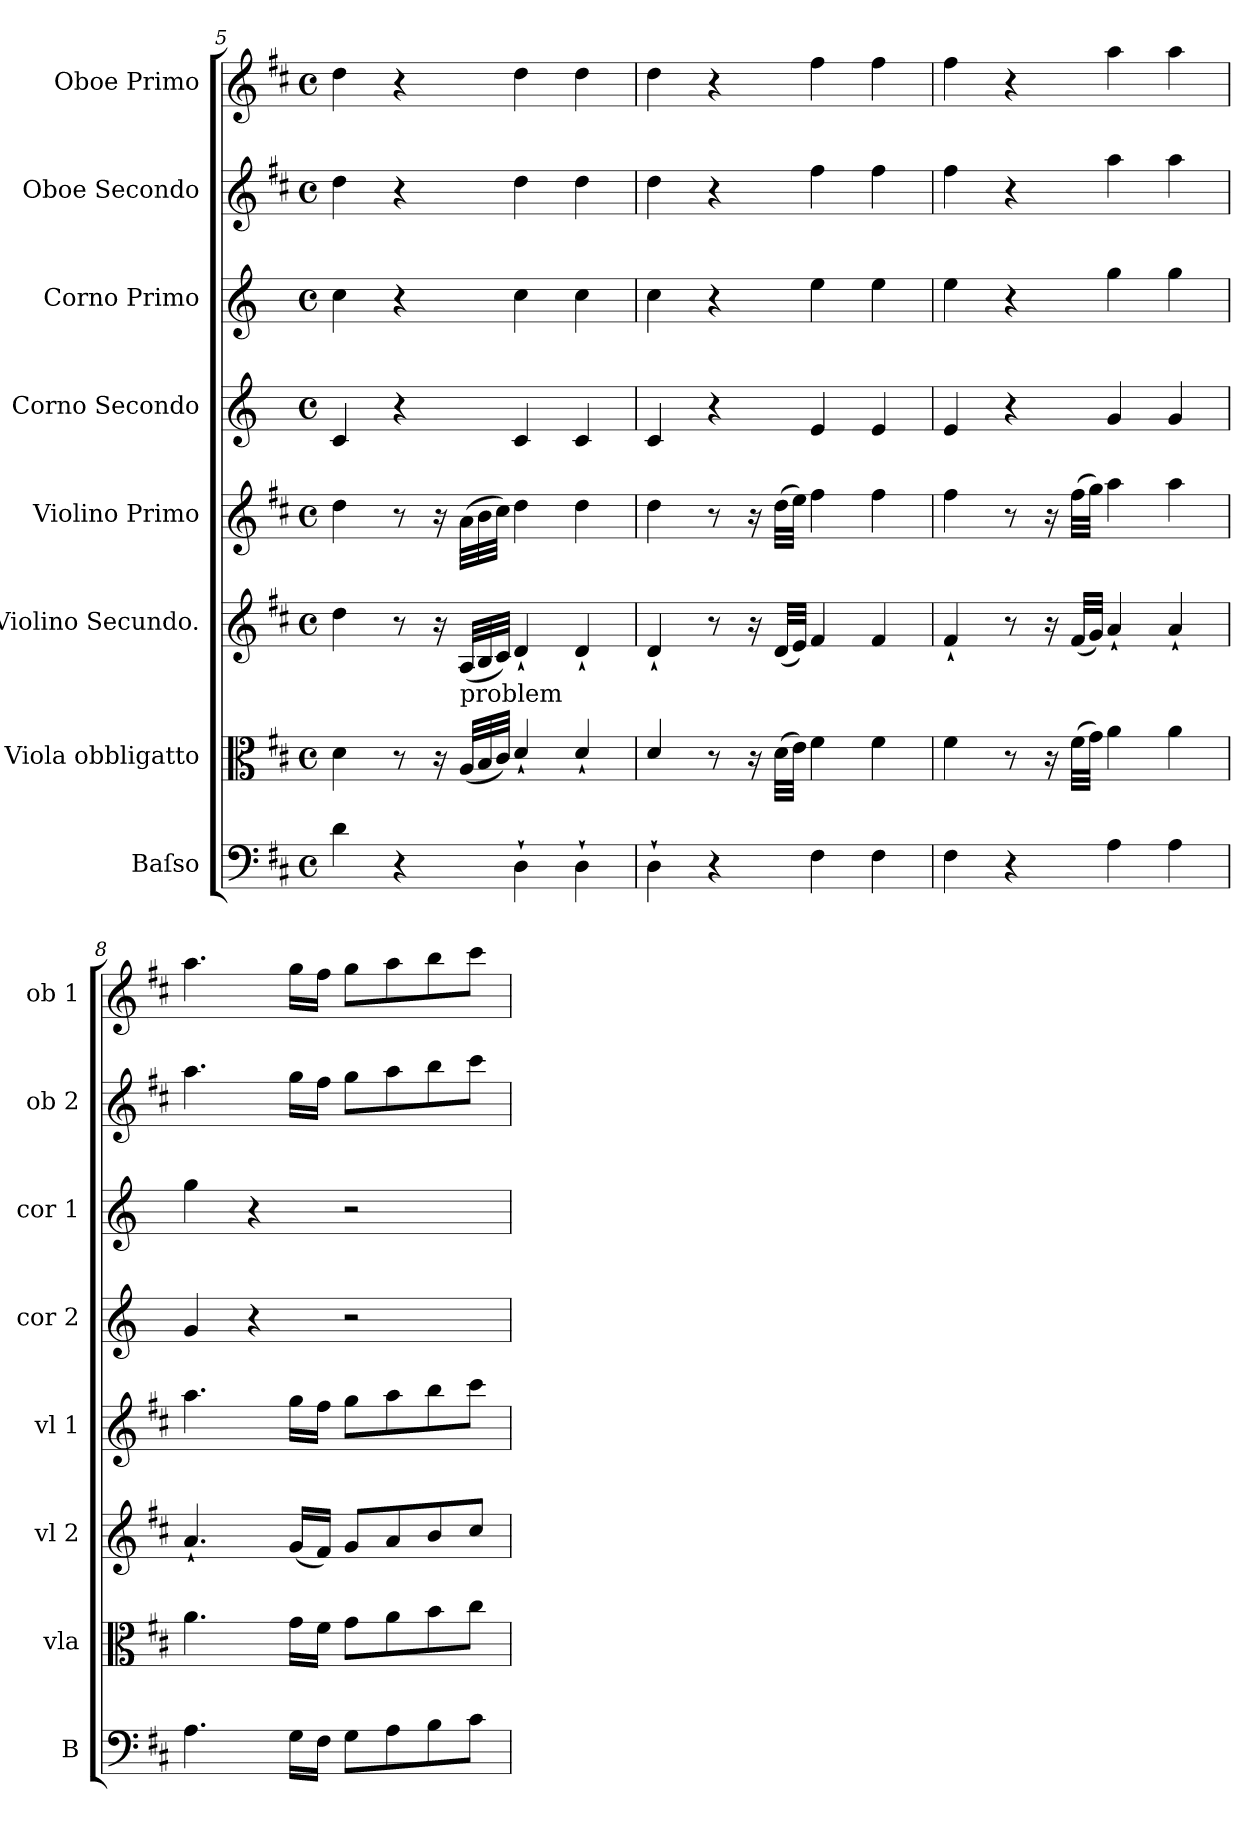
**kern	**kern	**kern	**kern	**kern	**kern	**kern	**kern
*part8	*part7	*part6	*part5	*part4	*part3	*part2	*part1
*staff8	*staff7	*staff6	*staff5	*staff4	*staff3	*staff2	*staff1
*I"Baſso	*I"Viola obbligatto	*I"Violino Secundo.	*I"Violino Primo	*I"Corno Secondo	*I"Corno Primo	*I"Oboe Secondo	*I"Oboe Primo
*I'B	*I'vla	*I'vl 2	*I'vl 1	*I'cor 2	*I'cor 1	*I'ob 2	*I'ob 1
*clefF4	*clefC3	*clefG2	*clefG2	*clefG2	*clefG2	*clefG2	*clefG2
*	*	*	*	*ITrd6c10	*ITrd6c10	*	*
*k[f#c#]	*k[f#c#]	*k[f#c#]	*k[f#c#]	*k[f#c#]	*k[f#c#]	*k[f#c#]	*k[f#c#]
*M4/4	*M4/4	*M4/4	*M4/4	*M4/4	*M4/4	*M4/4	*M4/4
*met(c)	*met(c)	*met(c)	*met(c)	*met(c)	*met(c)	*met(c)	*met(c)
=5	=5	=5	=5	=5	=5	=5	=5
4d\	4d\	4dd\	4dd\	4D/	4d\	4dd\	4dd\
4r	8r	8r	8r	4r	4r	4r	4r
.	16r	16r	16r	.	.	.	.
*	*Xtuplet	*Xtuplet	*Xtuplet	*	*	*	*
!	!LO:TX:a:t=problem	!	!	!	!	!	!
.	(48A/LLL	(48A/LLL	(48a\LLL	.	.	.	.
.	48B/	48B/	48b\	.	.	.	.
.	48c#/JJJ)	48c#/JJJ)	48cc#\JJJ)	.	.	.	.
4D`\	4d`/	4d`/	4dd\	4D/	4d\	4dd\	4dd\
4D`\	4d`/	4d`/	4dd\	4D/	4d\	4dd\	4dd\
=6	=6	=6	=6	=6	=6	=6	=6
4D`\	4d/	4d`/	4dd\	4D/	4d\	4dd\	4dd\
4r	8r	8r	8r	4r	4r	4r	4r
.	16r	16r	16r	.	.	.	.
.	(32d\LLL	(32d/LLL	(32dd\LLL	.	.	.	.
.	32e\JJJ)	32e/JJJ)	32ee\JJJ)	.	.	.	.
4F#\	4f#\	4f#/	4ff#\	4F#/	4f#\	4ff#\	4ff#\
4F#\	4f#\	4f#/	4ff#\	4F#/	4f#\	4ff#\	4ff#\
=7	=7	=7	=7	=7	=7	=7	=7
4F#\	4f#\	4f#`/	4ff#\	4F#/	4f#\	4ff#\	4ff#\
4r	8r	8r	8r	4r	4r	4r	4r
.	16r	16r	16r	.	.	.	.
.	(32f#\LLL	(32f#/LLL	(32ff#\LLL	.	.	.	.
.	32g\JJJ)	32g/JJJ)	32gg\JJJ)	.	.	.	.
4A\	4a\	4a`/	4aa\	4A/	4a\	4aa\	4aa\
4A\	4a\	4a`/	4aa\	4A/	4a\	4aa\	4aa\
=8	=8	=8	=8	=8	=8	=8	=8
4.A\	4.a\	4.a`/	4.aa\	4A/	4a\	4.aa\	4.aa\
.	.	.	.	4r	4r	.	.
16G\LL	16g\LL	(16g/LL	16gg\LL	.	.	16gg\LL	16gg\LL
16F#\JJ	16f#\JJ	16f#/JJ)	16ff#\JJ	.	.	16ff#\JJ	16ff#\JJ
8G\L	8g\L	8g/L	8gg\L	2r	2r	8gg\L	8gg\L
8A\	8a\	8a/	8aa\	.	.	8aa\	8aa\
8B\	8b\	8b/	8bb\	.	.	8bb\	8bb\
8c#\J	8cc#\J	8cc#/J	8ccc#\J	.	.	8ccc#\J	8ccc#\J
=	=	=	=	=	=	=	=
*-	*-	*-	*-	*-	*-	*-	*-
